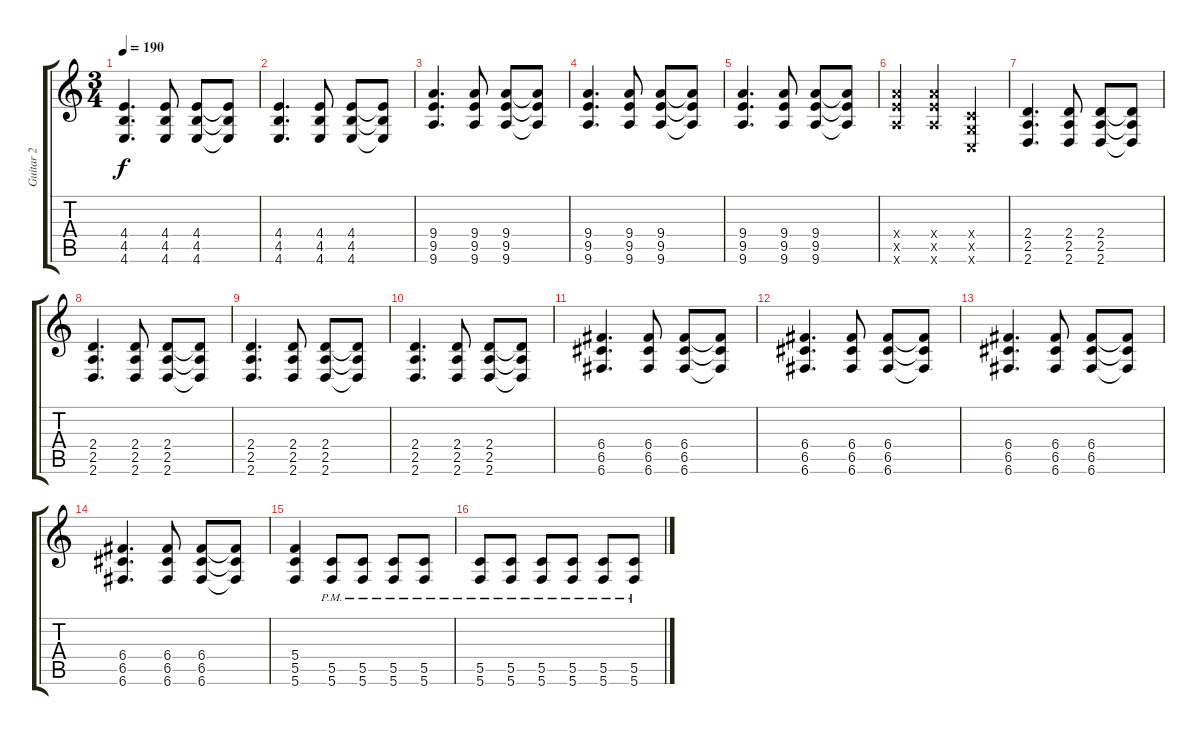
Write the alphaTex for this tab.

\track ("Guitar 2" "Guitar 2") {instrument overdrivenguitar}
\staff {score tabs}
\tuning (E4 C4 G3 C3 G2 C2) {hide}
\ts (3 4)
\tempo 190
\clef g2
\ks c
(4.4 4.5 4.6).4{d dy f} (4.4 4.5 4.6).8 (4.4 4.5 4.6).8 (4.4{t} 4.5{t} 4.6{t}).8 |
(4.4 4.5 4.6).4{d} (4.4 4.5 4.6).8 (4.4 4.5 4.6).8 (4.4{t} 4.5{t} 4.6{t}).8 |
(9.4 9.5 9.6).4{d} (9.4 9.5 9.6).8 (9.4 9.5 9.6).8 (9.4{t} 9.5{t} 9.6{t}).8 |
(9.4 9.5 9.6).4{d} (9.4 9.5 9.6).8 (9.4 9.5 9.6).8 (9.4{t} 9.5{t} 9.6{t}).8 |
(9.4 9.5 9.6).4{d} (9.4 9.5 9.6).8 (9.4 9.5 9.6).8 (9.4{t} 9.5{t} 9.6{t}).8 |
(9.4{x} 9.5{x} 9.6{x}).4 (9.4{x} 9.5{x} 9.6{x}).4 (0.4{x} 0.5{x} 0.6{x}).4 |
(2.4 2.5 2.6).4{d} (2.4 2.5 2.6).8 (2.4 2.5 2.6).8 (2.4{t} 2.5{t} 2.6{t}).8 |
(2.4 2.5 2.6).4{d} (2.4 2.5 2.6).8 (2.4 2.5 2.6).8 (2.4{t} 2.5{t} 2.6{t}).8 |
(2.4 2.5 2.6).4{d} (2.4 2.5 2.6).8 (2.4 2.5 2.6).8 (2.4{t} 2.5{t} 2.6{t}).8 |
(2.4 2.5 2.6).4{d} (2.4 2.5 2.6).8 (2.4 2.5 2.6).8 (2.4{t} 2.5{t} 2.6{t}).8 |
(6.4 6.5 6.6).4{d} (6.4 6.5 6.6).8 (6.4 6.5 6.6).8 (6.4{t} 6.5{t} 6.6{t}).8 |
(6.4 6.5 6.6).4{d} (6.4 6.5 6.6).8 (6.4 6.5 6.6).8 (6.4{t} 6.5{t} 6.6{t}).8 |
(6.4 6.5 6.6).4{d} (6.4 6.5 6.6).8 (6.4 6.5 6.6).8 (6.4{t} 6.5{t} 6.6{t}).8 |
(6.4 6.5 6.6).4{d} (6.4 6.5 6.6).8 (6.4 6.5 6.6).8 (6.4{t} 6.5{t} 6.6{t}).8 |
(5.4 5.5 5.6).4 (5.5{pm} 5.6{pm}).8 (5.5{pm} 5.6{pm}).8 (5.5{pm} 5.6{pm}).8 (5.5{pm} 5.6{pm}).8 |
(5.5{pm} 5.6{pm}).8 (5.5{pm} 5.6{pm}).8 (5.5{pm} 5.6{pm}).8 (5.5{pm} 5.6{pm}).8 (5.5{pm} 5.6{pm}).8 (5.5{pm} 5.6{pm}).8
